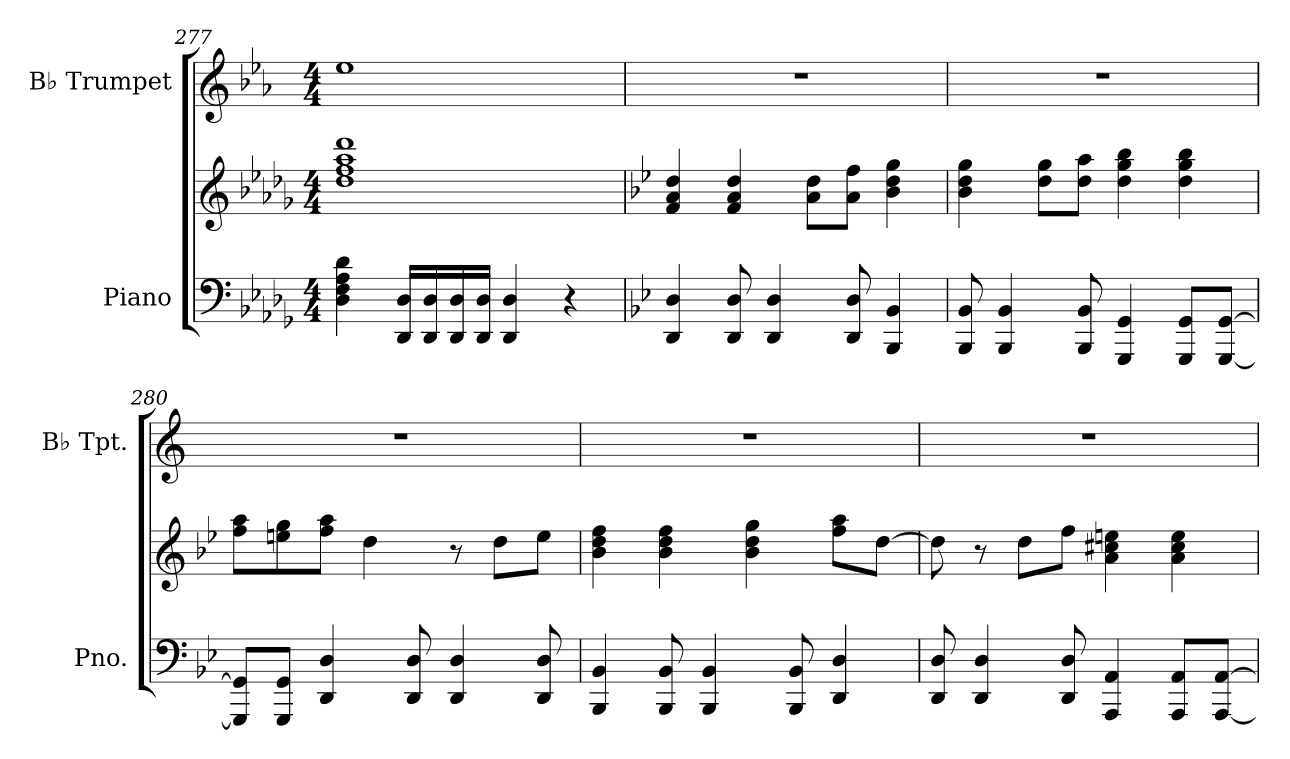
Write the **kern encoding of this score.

**kern	**kern	**kern
*part2	*part2	*part1
*staff3	*staff2	*staff1
*I"Piano	*	*I"B♭ Trumpet
*I'Pno.	*	*I'B♭ Tpt.
!!LO:LB:g=z
*clefF4	*clefG2	*clefG2
*	*	*ITrd1c2
*k[b-e-a-d-g-]	*k[b-e-a-d-g-]	*k[b-e-a-d-g-]
*M4/4	*M4/4	*M4/4
=277	=277	=277
4D-\ 4F\ 4A-\ 4d-\	1dd- 1ff 1aa- 1ddd-	1dd-
16DD-/ 16D-/LL	.	.
16DD-/ 16D-/	.	.
16DD-/ 16D-/	.	.
16DD-/ 16D-/JJ	.	.
4DD-/ 4D-/	.	.
4r	.	.
=278	=278	=278
*k[b-e-]	*k[b-e-]	*k[b-e-]
*	*	*MM200
4DD/ 4D/	4f/ 4a/ 4dd/	1r
8DD/ 8D/	4f/ 4a/ 4dd/	.
4DD/ 4D/	.	.
.	8a\ 8dd\L	.
8DD/ 8D/	8a\ 8ff\J	.
4BBB-/ 4BB-/	4b-\ 4dd\ 4gg\	.
=279	=279	=279
8BBB-/ 8BB-/	4b-\ 4dd\ 4gg\	1r
4BBB-/ 4BB-/	.	.
.	8dd\ 8gg\L	.
8BBB-/ 8BB-/	8dd\ 8aa\J	.
4GGG/ 4GG/	4dd\ 4gg\ 4bb-\	.
8GGG/ 8GG/L	4dd\ 4gg\ 4bb-\	.
[8GGG/ [8GG/J	.	.
=280	=280	=280
8GGG/] 8GG/]L	8ff\ 8aa\L	1r
8GGG/ 8GG/J	8een\ 8gg\	.
4DD/ 4D/	8ff\ 8aa\J	.
.	4dd\	.
8DD/ 8D/	.	.
4DD/ 4D/	8r	.
.	8dd\L	.
8DD/ 8D/	8ee\J	.
!!LO:LB:g=z
=281	=281	=281
4BBB-/ 4BB-/	4b-\ 4dd\ 4ff\	1r
8BBB-/ 8BB-/	4b-\ 4dd\ 4ff\	.
4BBB-/ 4BB-/	.	.
.	4b-\ 4dd\ 4gg\	.
8BBB-/ 8BB-/	.	.
4DD/ 4D/	8ff\ 8aa\L	.
.	[8dd\J	.
=282	=282	=282
8DD/ 8D/	8dd\]	1r
4DD/ 4D/	8r	.
.	8dd\L	.
8DD/ 8D/	8ff\J	.
4AAA/ 4AA/	4a\ 4cc#X\ 4een\	.
8AAA/ 8AA/L	4a\ 4cc#\ 4ee\	.
[8AAA/ [8AA/J	.	.
=	=	=
*-	*-	*-
